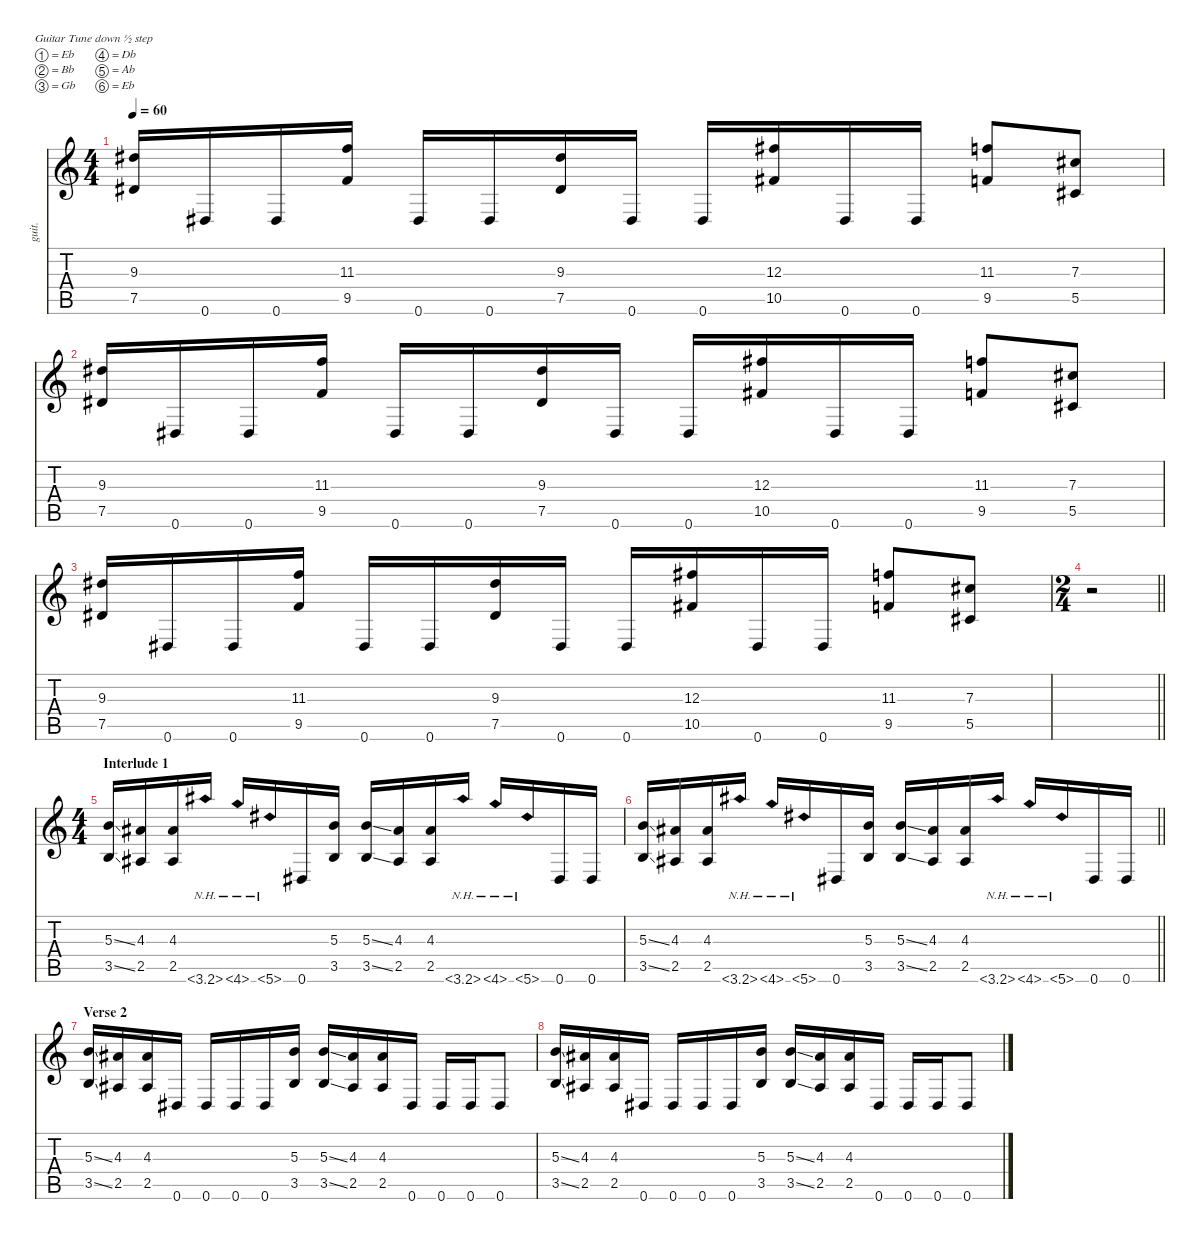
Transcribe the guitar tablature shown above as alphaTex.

\defaultSystemsLayout 4
\hideDynamics
\bracketExtendMode nobrackets
\otherSystemsTrackNameOrientation horizontal
\track ("Guitar 1" "guit.") {defaultSystemsLayout 4 instrument distortionguitar}
\staff {score tabs}
\tuning (Eb4 Bb3 Gb3 Db3 Ab2 Eb2)
\ts (4 4)
\tempo 60
\clef g2
\ks c
(9.3{acc #} 7.5{acc #}).16{dy f beam Up} 0.6{acc #}.16{beam Up} 0.6{acc #}.16{beam Up} (11.3 9.5).16{beam Up} 0.6{acc #}.16{beam Up} 0.6{acc #}.16{beam Up} (9.3{acc #} 7.5{acc #}).16{beam Up} 0.6{acc #}.16{beam Up} 0.6{acc #}.16{beam Up} (12.3{acc #} 10.5{acc #}).16{beam Up} 0.6{acc #}.16{beam Up} 0.6{acc #}.16{beam Up} (11.3 9.5).8{beam Up} (7.3{acc #} 5.5{acc #}).8{beam Up} |
(9.3{acc #} 7.5{acc #}).16{beam Up} 0.6{acc #}.16{beam Up} 0.6{acc #}.16{beam Up} (11.3 9.5).16{beam Up} 0.6{acc #}.16{beam Up} 0.6{acc #}.16{beam Up} (9.3{acc #} 7.5{acc #}).16{beam Up} 0.6{acc #}.16{beam Up} 0.6{acc #}.16{beam Up} (12.3{acc #} 10.5{acc #}).16{beam Up} 0.6{acc #}.16{beam Up} 0.6{acc #}.16{beam Up} (11.3 9.5).8{beam Up} (7.3{acc #} 5.5{acc #}).8{beam Up} |
(9.3{acc #} 7.5{acc #}).16{beam Up} 0.6{acc #}.16{beam Up} 0.6{acc #}.16{beam Up} (11.3 9.5).16{beam Up} 0.6{acc #}.16{beam Up} 0.6{acc #}.16{beam Up} (9.3{acc #} 7.5{acc #}).16{beam Up} 0.6{acc #}.16{beam Up} 0.6{acc #}.16{beam Up} (12.3{acc #} 10.5{acc #}).16{beam Up} 0.6{acc #}.16{beam Up} 0.6{acc #}.16{beam Up} (11.3 9.5).8{beam Up} (7.3{acc #} 5.5{acc #}).8{beam Up} |
\ts (2 4)
\barLineRight lightlight
r.2{beam Down} |
\ts (4 4)
\section ("" "Interlude 1")
(5.3{ss} 3.5{ss}).16{beam Up} (4.3{acc #} 2.5{acc #}).16{beam Up} (4.3{acc #} 2.5{acc #}).16{beam Up} 3.6{nh acc #}.16{beam Up} 4.6{nh}.16{beam Up} 5.6{nh acc #}.16{beam Up} 0.6{acc #}.16{beam Up} (5.3 3.5).16{beam Up} (5.3{ss} 3.5{ss}).16{beam Up} (4.3{acc #} 2.5{acc #}).16{beam Up} (4.3{acc #} 2.5{acc #}).16{beam Up} 3.6{nh acc #}.16{beam Up} 4.6{nh}.16{beam Up} 5.6{nh acc #}.16{beam Up} 0.6{acc #}.16{beam Up} 0.6{acc #}.16{beam Up} |
\barLineRight lightlight
(5.3{ss} 3.5{ss}).16{beam Up} (4.3{acc #} 2.5{acc #}).16{beam Up} (4.3{acc #} 2.5{acc #}).16{beam Up} 3.6{nh acc #}.16{beam Up} 4.6{nh}.16{beam Up} 5.6{nh acc #}.16{beam Up} 0.6{acc #}.16{beam Up} (5.3 3.5).16{beam Up} (5.3{ss} 3.5{ss}).16{beam Up} (4.3{acc #} 2.5{acc #}).16{beam Up} (4.3{acc #} 2.5{acc #}).16{beam Up} 3.6{nh acc #}.16{beam Up} 4.6{nh}.16{beam Up} 5.6{nh acc #}.16{beam Up} 0.6{acc #}.16{beam Up} 0.6{acc #}.16{beam Up} |
\section ("" "Verse 2")
(5.3{ss} 3.5{ss}).16{beam Up} (4.3{acc #} 2.5{acc #}).16{beam Up} (4.3{acc #} 2.5{acc #}).16{beam Up} 0.6{acc #}.16{beam Up} 0.6{acc #}.16{beam Up} 0.6{acc #}.16{beam Up} 0.6{acc #}.16{beam Up} (5.3 3.5).16{beam Up} (5.3{ss} 3.5{ss}).16{beam Up} (4.3{acc #} 2.5{acc #}).16{beam Up} (4.3{acc #} 2.5{acc #}).16{beam Up} 0.6{acc #}.16{beam Up} 0.6{acc #}.16{beam Up} 0.6{acc #}.16{beam Up} 0.6{acc #}.8{beam Up} |
(5.3{ss} 3.5{ss}).16{beam Up} (4.3{acc #} 2.5{acc #}).16{beam Up} (4.3{acc #} 2.5{acc #}).16{beam Up} 0.6{acc #}.16{beam Up} 0.6{acc #}.16{beam Up} 0.6{acc #}.16{beam Up} 0.6{acc #}.16{beam Up} (5.3 3.5).16{beam Up} (5.3{ss} 3.5{ss}).16{beam Up} (4.3{acc #} 2.5{acc #}).16{beam Up} (4.3{acc #} 2.5{acc #}).16{beam Up} 0.6{acc #}.16{beam Up} 0.6{acc #}.16{beam Up} 0.6{acc #}.16{beam Up} 0.6{acc #}.8{beam Up}
